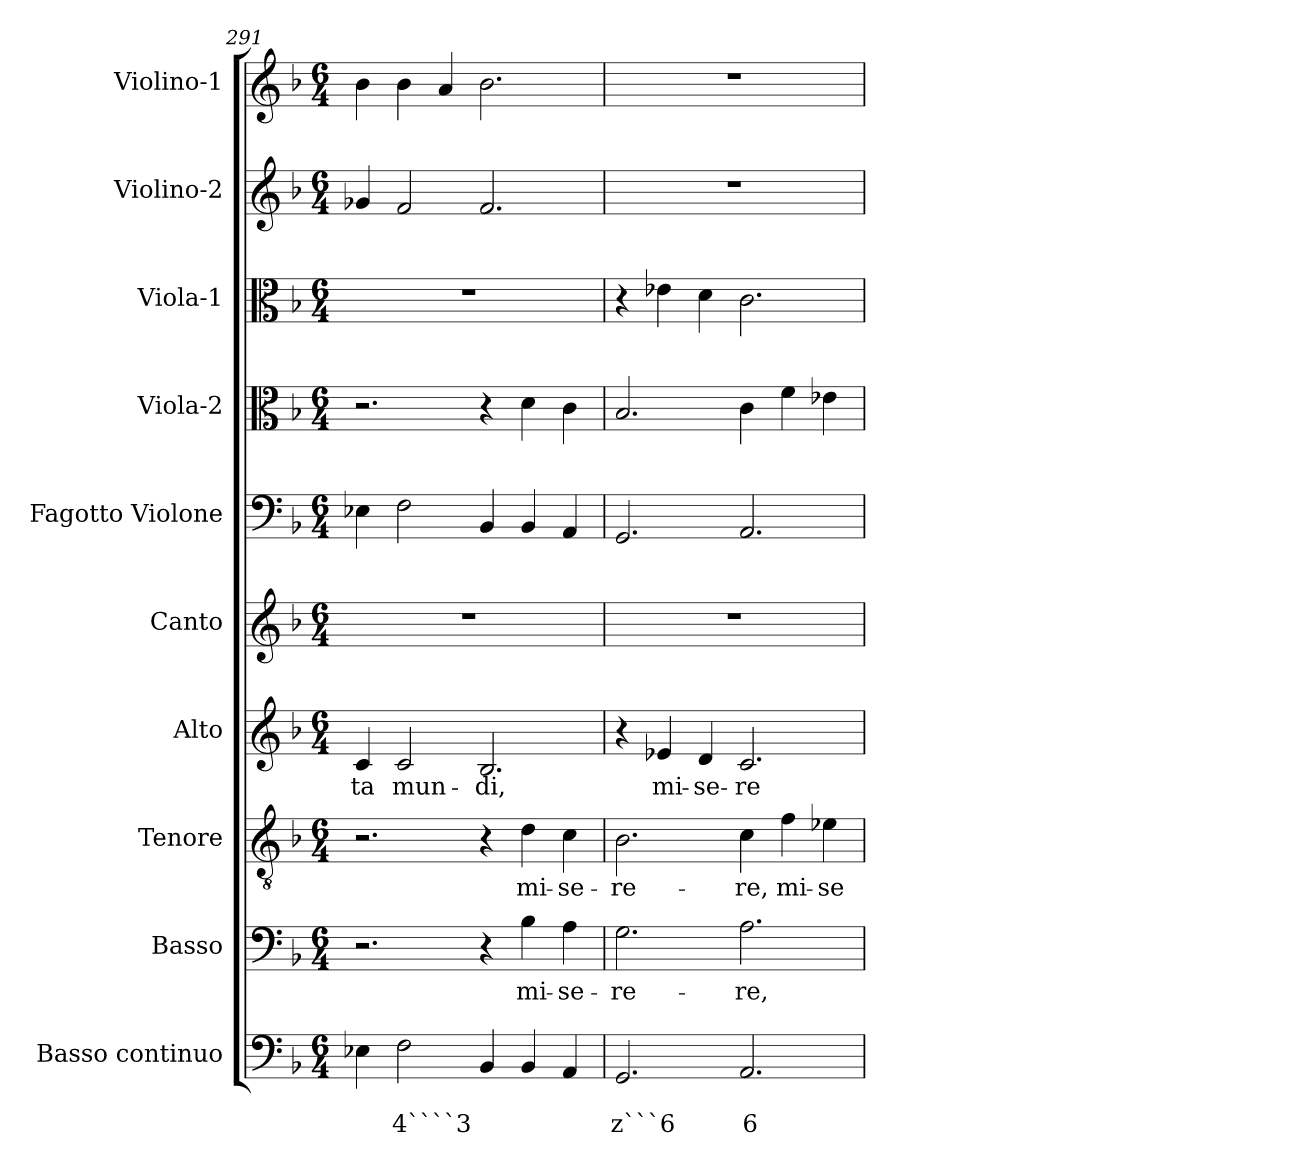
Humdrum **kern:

**kern	**text	**text	**kern	**text	**kern	**text	**kern	**text	**kern	**kern	**kern	**kern	**kern	**kern
*part10	*part10	*part10	*part9	*part9	*part8	*part8	*part7	*part7	*part6	*part5	*part4	*part3	*part2	*part1
*staff10	*staff10	*staff10	*staff9	*staff9	*staff8	*staff8	*staff7	*staff7	*staff6	*staff5	*staff4	*staff3	*staff2	*staff1
*I"Basso continuo	*	*	*I"Basso	*	*I"Tenore	*	*I"Alto	*	*I"Canto	*I"Fagotto Violone	*I"Viola-2	*I"Viola-1	*I"Violino-2	*I"Violino-1
!!LO:PB:g=z
*clefF4	*	*	*clefF4	*	*clefGv2	*	*clefG2	*	*clefG2	*clefF4	*clefC3	*clefC3	*clefG2	*clefG2
*k[b-]	*	*	*k[b-]	*	*k[b-]	*	*k[b-]	*	*k[b-]	*k[b-]	*k[b-]	*k[b-]	*k[b-]	*k[b-]
*F:	*	*	*F:	*	*F:	*	*F:	*	*F:	*F:	*F:	*F:	*F:	*F:
*M6/4	*	*	*M6/4	*	*M6/4	*	*M6/4	*	*M6/4	*M6/4	*M6/4	*M6/4	*M6/4	*M6/4
=291	=291	=291	=291	=291	=291	=291	=291	=291	=291	=291	=291	=291	=291	=291
!	!	!	!	!	!	!	!	!LO:LY:b	!	!	!	!	!	!
4E-X\	.	.	2.r	.	2.r	.	4c/	-ta	1.r	4E-X\	2.r	1.r	4g-X/	4b-\
!	!	!LO:LY:b	!	!	!	!	!	!	!	!	!	!	!	!
!	!	!	!	!	!	!	!	!LO:LY:b	!	!	!	!	!	!
2F\	.	4````3	.	.	.	.	2c/	mun-	.	2F\	.	.	2f/	4b-\
.	.	.	.	.	.	.	.	.	.	.	.	.	.	4a/
!	!	!	!	!	!	!	!	!LO:LY:b	!	!	!	!	!	!
4BB-/	.	.	4r	.	4r	.	2.B-/	-di,	.	4BB-/	4r	.	2.f/	2.b-\
!	!	!	!	!LO:LY:b	!	!	!	!	!	!	!	!	!	!
!	!	!	!	!	!	!LO:LY:b	!	!	!	!	!	!	!	!
4BB-/	.	.	4B-\	mi-	4d\	mi-	.	.	.	4BB-/	4d\	.	.	.
!	!	!	!	!LO:LY:b	!	!	!	!	!	!	!	!	!	!
!	!	!	!	!	!	!LO:LY:b	!	!	!	!	!	!	!	!
4AA/	.	.	4A\	-se-	4c\	-se-	.	.	.	4AA/	4c\	.	.	.
=292	=292	=292	=292	=292	=292	=292	=292	=292	=292	=292	=292	=292	=292	=292
!	!	!LO:LY:b	!	!	!	!	!	!	!	!	!	!	!	!
!	!	!	!	!LO:LY:b	!	!	!	!	!	!	!	!	!	!
!	!	!	!	!	!	!LO:LY:b	!	!	!	!	!	!	!	!
2.GG/	.	z```6	2.G\	-re-	2.B-\	-re-	4r	.	1.r	2.GG/	2.B-/	4r	1.r	1.r
!	!	!	!	!	!	!	!	!LO:LY:b	!	!	!	!	!	!
.	.	.	.	.	.	.	4e-X/	mi-	.	.	.	4e-X\	.	.
!	!	!	!	!	!	!	!	!LO:LY:b	!	!	!	!	!	!
.	.	.	.	.	.	.	4d/	-se-	.	.	.	4d\	.	.
!	!	!LO:LY:b	!	!	!	!	!	!	!	!	!	!	!	!
!	!	!	!	!LO:LY:b	!	!	!	!	!	!	!	!	!	!
!	!	!	!	!	!	!LO:LY:b	!	!	!	!	!	!	!	!
!	!	!	!	!	!	!	!	!LO:LY:b	!	!	!	!	!	!
2.AA/	.	6	2.A\	-re,	4c\	-re,	2.c/	-re-	.	2.AA/	4c\	2.c\	.	.
!	!	!	!	!	!	!LO:LY:b	!	!	!	!	!	!	!	!
.	.	.	.	.	4f\	mi-	.	.	.	.	4f\	.	.	.
!	!	!	!	!	!	!LO:LY:b	!	!	!	!	!	!	!	!
.	.	.	.	.	4e-X\	-se-	.	.	.	.	4e-X\	.	.	.
=	=	=	=	=	=	=	=	=	=	=	=	=	=	=
*-	*-	*-	*-	*-	*-	*-	*-	*-	*-	*-	*-	*-	*-	*-
